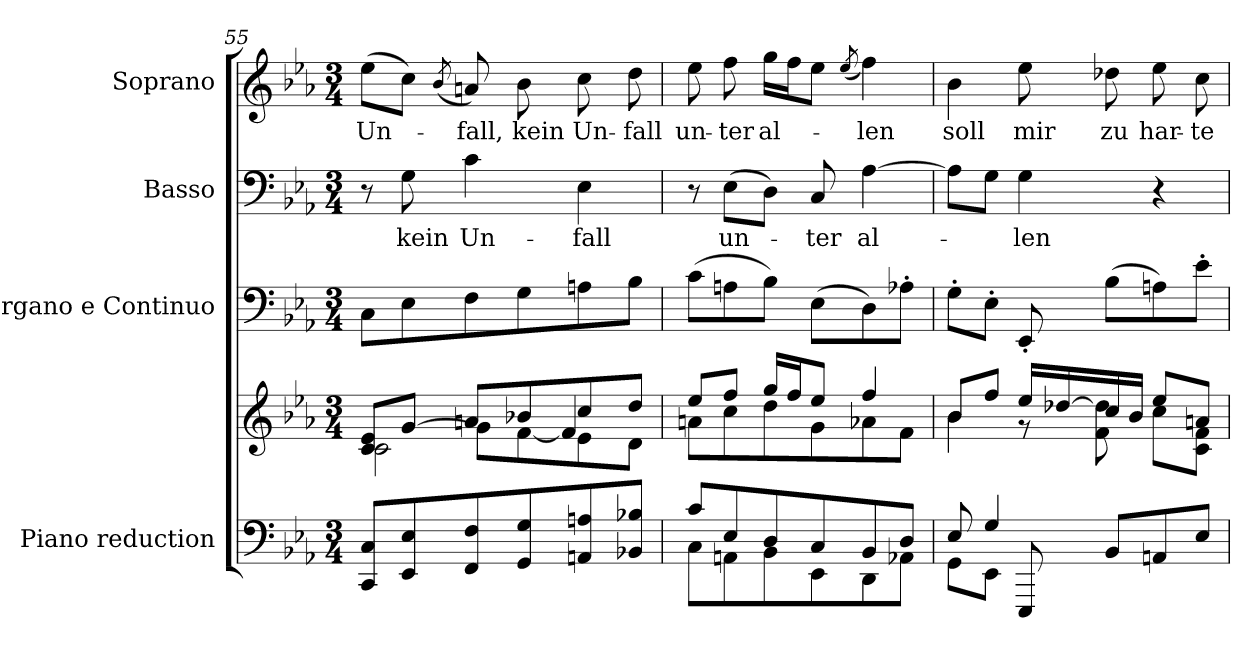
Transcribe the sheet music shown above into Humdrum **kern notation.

**kern	**kern	**kern	**kern	**text	**kern	**text
*part4	*part4	*part3	*part2	*part2	*part1	*part1
*staff5	*staff4	*staff3	*staff2	*staff2	*staff1	*staff1
*I"Piano reduction	*	*I"Organo e Continuo	*I"Basso	*	*I"Soprano	*
*I'Pno	*	*	*	*	*	*
*clefF4	*clefG2	*clefF4	*clefF4	*	*clefG2	*
*k[b-e-a-]	*k[b-e-a-]	*k[b-e-a-]	*k[b-e-a-]	*	*k[b-e-a-]	*
*M3/4	*M3/4	*M3/4	*M3/4	*	*M3/4	*
=55	=55	=55	=55	=55	=55	=55
*	*^	*	*	*	*	*
*	*	*^	*	*	*	*	*
!	!	!	!	!	!	!	!	!LO:LY:b
8CC/ 8C/L	8c/ 8e-/L	4ryy	2c\	8C\L	8r	.	(8ee-\L	Un-
!	!	!	!	!	!	!LO:LY:b	!	!
8EE-/ 8E-/	[<8g/J	.	.	8E-\	8G\	kein	8cc\J)	.
.	.	.	.	.	.	.	(8qb-/	.
!	!	!	!	!	!	!LO:LY:b	!	!LO:LY:b
8FF/ 8F/	8an/L	8g\L]	.	8F\	4c\	Un-	8an/)	-fall,
!	!	!	!	!	!	!	!	!LO:LY:b
8GG/ 8G/	8b-X/	[>8f\	.	8G\	.	.	8b-\	kein
!	!	!	!	!	!	!LO:LY:b	!	!LO:LY:b
8AAn/ 8An/	8cc/	8e-\	4f/]	8An\	4E-\	-fall	8cc\	Un-
!	!	!	!	!	!	!	!	!LO:LY:b
8BB-X/ 8B-X/J	8dd/J	8d\J	.	8B-\J	.	.	8dd\	-fall
*	*	*v	*v	*	*	*	*	*
=56	=56	=56	=56	=56	=56	=56	=56
*^	*	*	*	*	*	*	*
!	!	!	!	!	!	!	!	!LO:LY:b
8c/L	8C\L	8ee-/L	8an\L	(8c\L	8r	.	8ee-\	un-
!	!	!	!	!	!	!LO:LY:b	!	!LO:LY:b
8E-/	8AAn\	8ff/J	8cc\	8An\	(8E-\L	un-	8ff\	-ter
!	!	!	!	!	!	!	!	!LO:LY:b
8D/	8BB-\	16gg/LL	8dd\	8B-\J)	8D\J)	.	16gg\LL	al-
.	.	16ff/J	.	.	.	.	16ff\J	.
!	!	!	!	!	!	!LO:LY:b	!	!
8C/	8EE-\	8ee-/J	8g\	(8E-\L	8C/	-ter	8ee-\J	.
.	.	.	.	.	.	.	(8qee-/	.
!	!	!	!	!	!	!LO:LY:b	!	!LO:LY:b
8BB-/	8DD\	4ff/	8a-X\	8D\)	[4A-\	al-	4ff\)	-len
8D/J	8AA-X\J	.	8f\J	8A-X'\J	.	.	.	.
=57	=57	=57	=57	=57	=57	=57	=57	=57
!	!	!	!	!	!	!	!	!LO:LY:b
8E-/	8GG\L	8b-/L	4b-\	8G'\L	8A-\L]	.	4b-\	soll
4G/	8EE-\J	8ff/J	.	8E-'\J	8G\J	.	.	.
!	!	!	!	!	!	!LO:LY:b	!	!LO:LY:b
.	8EEE-/	16ee-/LL	8r	8EE-'/	4G\	-len	8ee-\	mir
.	.	[<16dd-X/	.	.	.	.	.	.
!	!	!	!	!	!	!	!	!LO:LY:b
8BB-/L	8ryy	16cc/	8f\ 8dd-\]	(8B-\L	.	.	8dd-X\	zu
.	.	16b-/JJ	.	.	.	.	.	.
!	!	!	!	!	!	!	!	!LO:LY:b
8AAn/	4ryy	8ee-/L	8cc\L	8An\)	4r	.	8ee-\	har-
!	!	!	!	!	!	!	!	!LO:LY:b
8E-/J	.	8an/J	8c\ 8f\J	8e-'\J	.	.	8cc\	-te
*v	*v	*	*	*	*	*	*	*
*	*v	*v	*	*	*	*	*
=	=	=	=	=	=	=
*-	*-	*-	*-	*-	*-	*-
